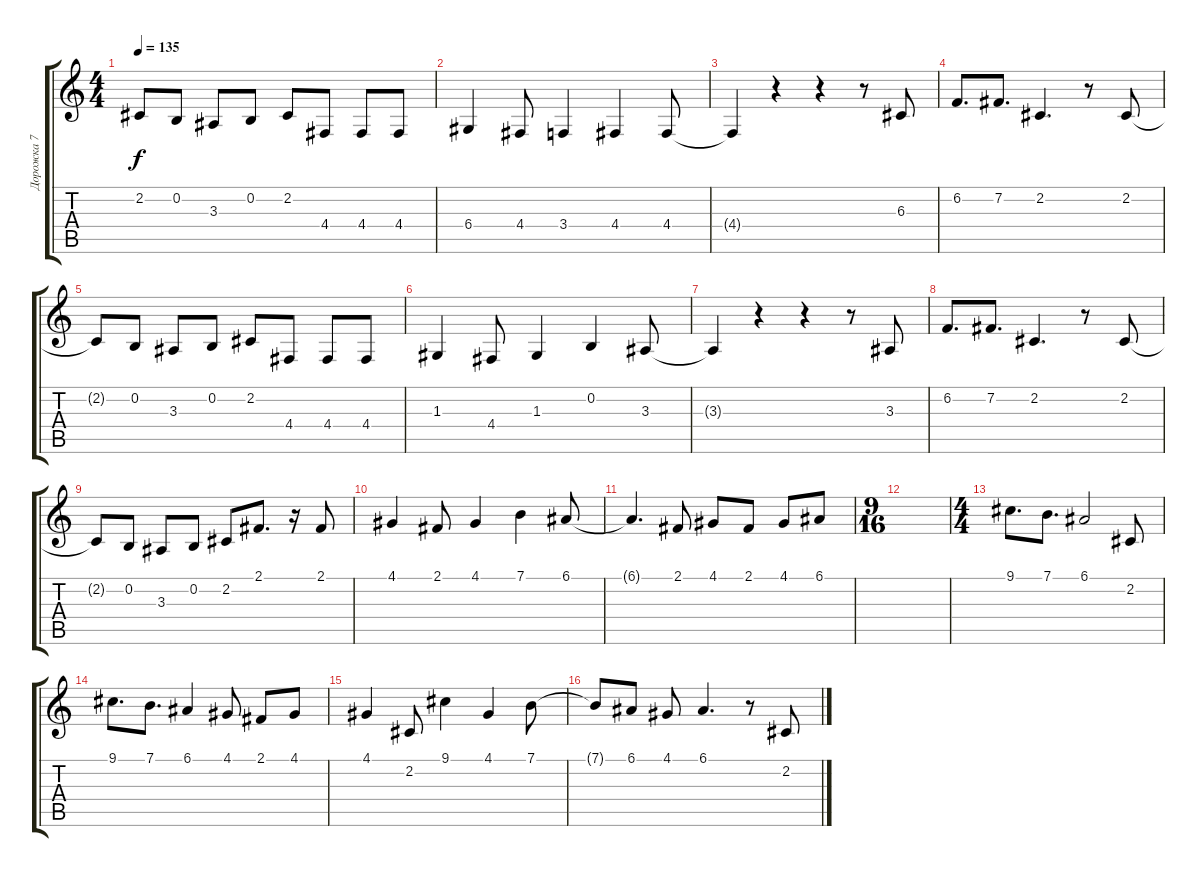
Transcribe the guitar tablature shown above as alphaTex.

\track ("Дорожка 7" "Дорожка 7") {instrument synthvoice}
\staff {score tabs}
\tuning (E4 B3 G3 D3 A2 E2) {hide}
\ts (4 4)
\tempo 135
\clef g2
\ks c
2.2{t}.8{dy f} 0.2.8 3.3.8 0.2.8 2.2.8 4.4.8 4.4.8 4.4.8 |
6.4.4 4.4.8 3.4.4 4.4.4 4.4.8 |
4.4{t}.4 r.4 r.4 r.8 6.3.8 |
6.2.8{d} 7.2.8{d} 2.2.4{d} r.8 2.2.8 |
2.2{t}.8 0.2.8 3.3.8 0.2.8 2.2.8 4.4.8 4.4.8 4.4.8 |
1.3.4 4.4.8 1.3.4 0.2.4 3.3.8 |
3.3{t}.4 r.4 r.4 r.8 3.3.8 |
6.2.8{d} 7.2.8{d} 2.2.4{d} r.8 2.2.8 |
2.2{t}.8 0.2.8 3.3.8 0.2.8 2.2.8 2.1.8{d} r.16 2.1.8 |
4.1.4 2.1.8 4.1.4 7.1.4 6.1.8 |
6.1{t}.4{d} 2.1.8 4.1.8 2.1.8 4.1.8 6.1.8 |
\ts (9 16)
|
\ts (4 4)
9.1.8{d} 7.1.8{d} 6.1.2 2.2.8 |
9.1.8{d} 7.1.8{d} 6.1.4 4.1.8 2.1.8 4.1.8 |
4.1.4 2.2.8 9.1.4 4.1.4 7.1.8 |
7.1{t}.8 6.1.8 4.1.8 6.1.4{d} r.8 2.2.8
